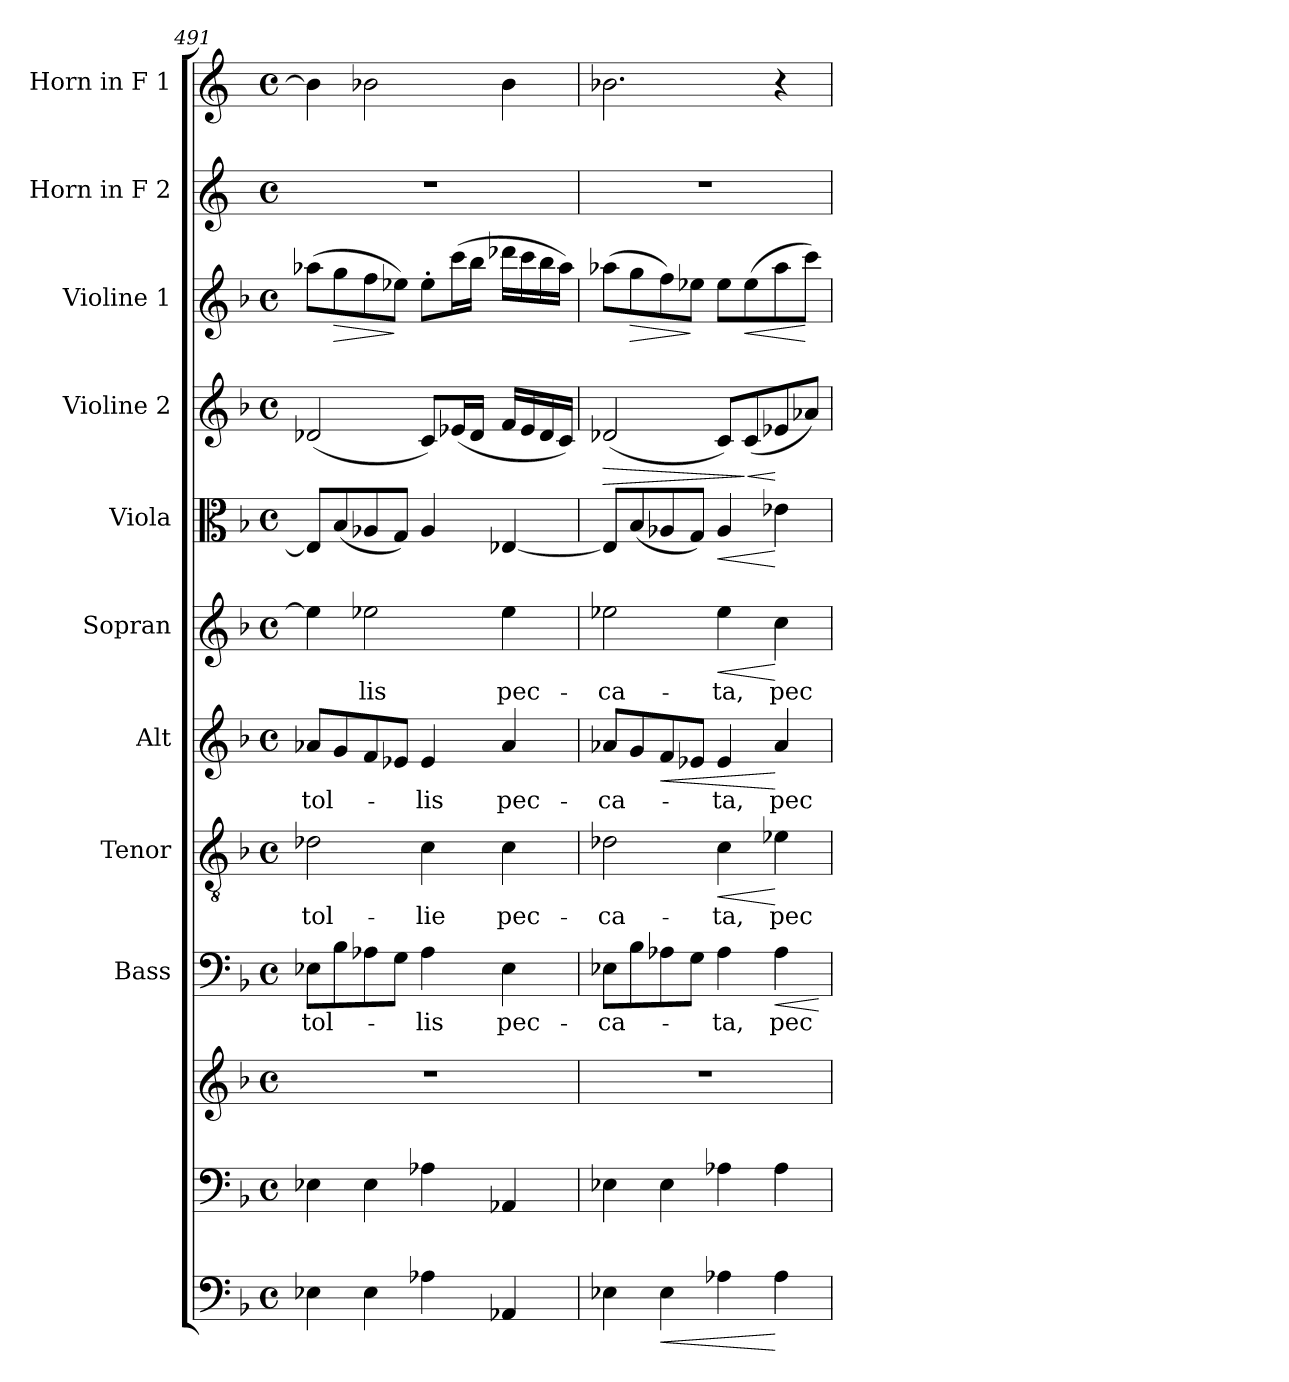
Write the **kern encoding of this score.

**kern	**dynam	**kern	**kern	**kern	**text	**dynam	**kern	**text	**dynam	**kern	**text	**dynam	**kern	**text	**dynam	**kern	**dynam	**kern	**dynam	**kern	**dynam	**kern	**kern
*part11	*part11	*part10	*part10	*part9	*part9	*part9	*part8	*part8	*part8	*part7	*part7	*part7	*part6	*part6	*part6	*part5	*part5	*part4	*part4	*part3	*part3	*part2	*part1
*staff12	*staff12	*staff11	*staff10	*staff9	*staff9	*staff9	*staff8	*staff8	*staff8	*staff7	*staff7	*staff7	*staff6	*staff6	*staff6	*staff5	*staff5	*staff4	*staff4	*staff3	*staff3	*staff2	*staff1
*	*	*	*	*I"Bass	*	*	*I"Tenor	*	*	*I"Alt	*	*	*I"Sopran	*	*	*I"Viola	*	*I"Violine 2	*	*I"Violine 1	*	*I"Horn in F 2	*I"Horn in F 1
*	*	*	*	*I'B.	*	*	*I'T.	*	*	*I'A.	*	*	*I'S.	*	*	*I'Vla.	*	*I'Vl. 2	*	*I'Vl. 1	*	*	*
*clefF4	*	*clefF4	*clefG2	*clefF4	*	*	*clefGv2	*	*	*clefG2	*	*	*clefG2	*	*	*clefC3	*	*clefG2	*	*clefG2	*	*clefG2	*clefG2
*ITrd7c12	*	*	*	*	*	*	*	*	*	*	*	*	*	*	*	*	*	*	*	*	*	*ITrd4c7	*ITrd4c7
*k[b-]	*	*k[b-]	*k[b-]	*k[b-]	*	*	*k[b-]	*	*	*k[b-]	*	*	*k[b-]	*	*	*k[b-]	*	*k[b-]	*	*k[b-]	*	*k[b-]	*k[b-]
*F:	*	*F:	*F:	*F:	*	*	*F:	*	*	*F:	*	*	*F:	*	*	*F:	*	*F:	*	*F:	*	*F:	*F:
*M4/4	*	*M4/4	*M4/4	*M4/4	*	*	*M4/4	*	*	*M4/4	*	*	*M4/4	*	*	*M4/4	*	*M4/4	*	*M4/4	*	*M4/4	*M4/4
*met(c)	*	*met(c)	*met(c)	*met(c)	*	*	*met(c)	*	*	*met(c)	*	*	*met(c)	*	*	*met(c)	*	*met(c)	*	*met(c)	*	*met(c)	*met(c)
=491	=491	=491	=491	=491	=491	=491	=491	=491	=491	=491	=491	=491	=491	=491	=491	=491	=491	=491	=491	=491	=491	=491	=491
!	!	!	!	!	!LO:LY:b	!	!	!LO:LY:b	!	!	!LO:LY:b	!	!	!	!	!	!	!	!	!	!	!	!
4EE-X\	.	4E-X\	1r	8E-X\L	tol-	.	2d-X\	tol-	.	8a-X/L	tol-	.	4ee-\]	.	.	8E-/L]	.	(<2d-X/	.	(>8aa-X\L	.	1r	4e-\]
!	!	!	!	!	!	!	!	!	!	!	!	!	!	!	!	!	!	!	!	!	!LO:HP:b	!	!
.	.	.	.	8B-\	.	.	.	.	.	8g/	.	.	.	.	.	(<8B-/	.	.	.	8gg\	>	.	.
!	!	!	!	!	!	!	!	!	!	!	!	!	!	!LO:LY:b	!	!	!	!	!	!	!	!	!
4EE-\	.	4E-\	.	8A-X\	.	.	.	.	.	8f/	.	.	2ee-X\	-lis	.	8A-X/	.	.	.	8ff\	.	.	2e-X\
.	.	.	.	8G\J	.	.	.	.	.	8e-X/J	.	.	.	.	.	8G/J)	.	.	.	8ee-X\J)	]	.	.
!	!	!	!	!	!LO:LY:b	!	!	!LO:LY:b	!	!	!LO:LY:b	!	!	!	!	!	!	!	!	!	!	!	!
4AA-X\	.	4A-X\	.	4A-\	-lis	.	4c\	-lie	.	4e-/	-lis	.	.	.	.	4A-/	.	8c/L)	.	8ee-'>\L	.	.	.
.	.	.	.	.	.	.	.	.	.	.	.	.	.	.	.	.	.	(<16e-X/L	.	(>16ccc\L	.	.	.
.	.	.	.	.	.	.	.	.	.	.	.	.	.	.	.	.	.	16d-/JJ	.	16bb-\JJ	.	.	.
!	!	!	!	!	!LO:LY:b	!	!	!LO:LY:b	!	!	!LO:LY:b	!	!	!LO:LY:b	!	!	!	!	!	!	!	!	!
4AAA-X/	.	4AA-X/	.	4E-\	pec-	.	4c\	pec-	.	4a-/	pec-	.	4ee-\	pec-	.	[4E-X/	.	16f/LL	.	16ddd-X\LL	.	.	4e-\
.	.	.	.	.	.	.	.	.	.	.	.	.	.	.	.	.	.	16e-/	.	16ccc\	.	.	.
.	.	.	.	.	.	.	.	.	.	.	.	.	.	.	.	.	.	16d-/	.	16bb-\	.	.	.
.	.	.	.	.	.	.	.	.	.	.	.	.	.	.	.	.	.	16c/JJ)	.	16aa-\JJ)	.	.	.
=492	=492	=492	=492	=492	=492	=492	=492	=492	=492	=492	=492	=492	=492	=492	=492	=492	=492	=492	=492	=492	=492	=492	=492
!	!	!	!	!	!LO:LY:b	!	!	!LO:LY:b	!	!	!LO:LY:b	!	!	!LO:LY:b	!	!	!	!	!LO:HP:b	!	!	!	!
4EE-X\	.	4E-X\	1r	8E-X\L	-ca-	.	2d-X\	-ca-	.	8a-X/L	-ca-	.	2ee-X\	-ca-	.	8E-/L]	.	(<2d-X/	>	(>8aa-X\L	.	1r	2.e-X\
!	!	!	!	!	!	!	!	!	!	!	!	!	!	!	!	!	!	!	!	!	!LO:HP:b	!	!
.	.	.	.	8B-\	.	.	.	.	.	8g/	.	.	.	.	.	(<8B-/	.	.	.	8gg\	>	.	.
!	!LO:HP:b	!	!	!	!	!	!	!	!	!	!	!LO:HP:b	!	!	!	!	!	!	!	!	!	!	!
4EE-\	<	4E-\	.	8A-X\	.	.	.	.	.	8f/	.	<	.	.	.	8A-X/	.	.	.	8ff\)	.	.	.
.	.	.	.	8G\J	.	.	.	.	.	8e-X/J	.	.	.	.	.	8G/J)	.	.	.	8ee-X\J	]	.	.
!	!	!	!	!	!LO:LY:b	!	!	!LO:LY:b	!LO:HP:b	!	!LO:LY:b	!	!	!LO:LY:b	!LO:HP:b	!	!LO:HP:b	!	!	!	!	!	!
4AA-X\	.	4A-X\	.	4A-\	-ta,	.	4c\	-ta,	<	4e-/	-ta,	.	4ee-\	-ta,	<	4A-/	<	8c/L)	.	8ee-\L	.	.	.
!	!	!	!	!	!	!	!	!	!	!	!	!	!	!	!	!	!	!	!LO:HP:n=1:b	!	!LO:HP:b	!	!
.	.	.	.	.	.	.	.	.	.	.	.	.	.	.	.	.	.	(<8c/	] <	(>8ee-\	<	.	.
!	!	!	!	!	!LO:LY:b	!LO:HP:b	!	!LO:LY:b	!	!	!LO:LY:b	!	!	!LO:LY:b	!	!	!	!	!	!	!	!	!
4AA-\	[	4A-\	.	4A-\	pec-	<	4e-X\	pec-	[	4a-/	pec-	[	4cc\	pec-	[	4e-X\	[	8e-X/	[	8aa-\	.	.	4r
.	.	.	.	.	.	.	.	.	.	.	.	.	.	.	.	.	.	8a-X/J)	.	8ccc\J)	[	.	.
.	.	.	.	.	.	[	.	.	.	.	.	.	.	.	.	.	.	.	.	.	.	.	.
=	=	=	=	=	=	=	=	=	=	=	=	=	=	=	=	=	=	=	=	=	=	=	=
*-	*-	*-	*-	*-	*-	*-	*-	*-	*-	*-	*-	*-	*-	*-	*-	*-	*-	*-	*-	*-	*-	*-	*-
